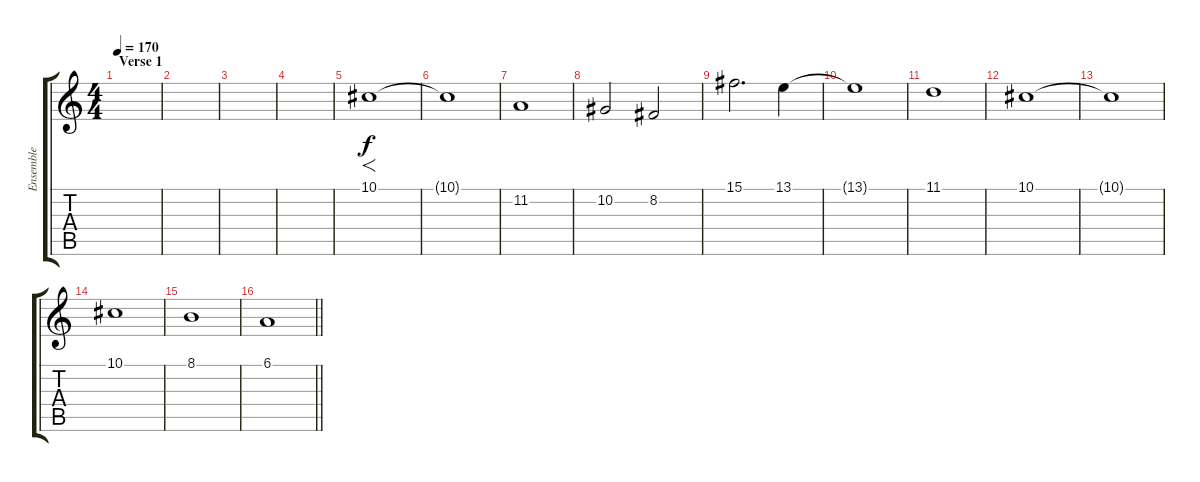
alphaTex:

\track ("Ensemble" "Ensemble") {instrument stringensemble1}
\staff {score tabs}
\tuning (Eb4 Bb3 Gb3 Db3 Ab2 Db2) {hide}
\ts (4 4)
\section ("" "Verse 1")
\tempo 170
\clef g2
\ks c
|
|
|
|
10.1.1{f} |
10.1{t}.1 |
11.2.1 |
10.2.2 8.2.2 |
15.1.2{d} 13.1.4 |
13.1{t}.1 |
11.1.1 |
10.1.1 |
10.1{t}.1 |
10.1.1 |
8.1.1 |
\barLineRight lightlight
6.1.1
